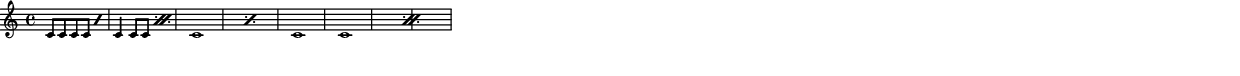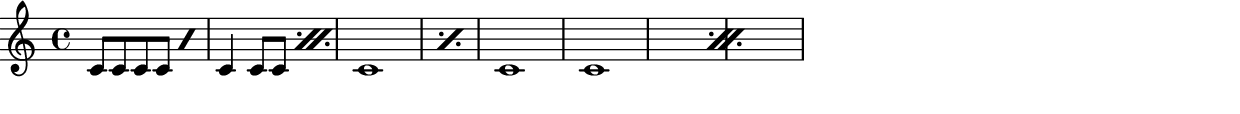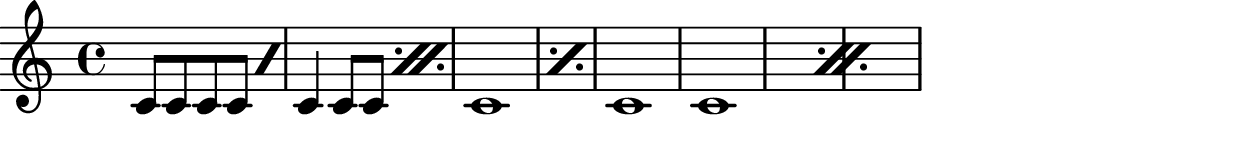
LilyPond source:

%% Generated by lilypond-book
%% Options: [exampleindent=10.16\mm,indent=0\mm,line-width=160\mm,paper-height=845.047\pt,paper-width=597.508\pt,papersize='(cons (* 597.508 pt) (* 845.047 pt))]
\include "lilypond-book-preamble.ly"


% ****************************************************************
% Start cut-&-pastable-section
% ****************************************************************

#(ly:set-option 'eps-box-padding 3.000000)



\paper {
  #(set-paper-size '(cons (* 597.508 pt) (* 845.047 pt)))
  indent = 0\mm
  line-width = 160\mm
  % offset the left padding, also add 1mm as lilypond creates cropped
  % images with a little space on the right
  line-width = #(- line-width (* mm  3.000000) (* mm 1))
}

\layout {
  
}




% ****************************************************************
% ly snippet:
% ****************************************************************
\sourcefilename "/lilypond-2.25.16/input/regression/repeat-percent-staff-size.ly"
\sourcefileline 0
\version "2.23.9"

\header {
  texidoc = "Slash and percent signs are correctly scaled at different
staff sizes."
}

mus = {
  \repeat percent 2 { c'8 8 8 8 }
  \repeat percent 2 { c'4 8 8 }
  \repeat percent 2 { c'1 }
  \repeat percent 2 { c'1 1 }
}

\new Staff \with { \magnifyStaff #1/2 } \mus
\new Staff \mus
\new Staff \with { \magnifyStaff #3/2 } \mus



% ****************************************************************
% end ly snippet
% ****************************************************************
